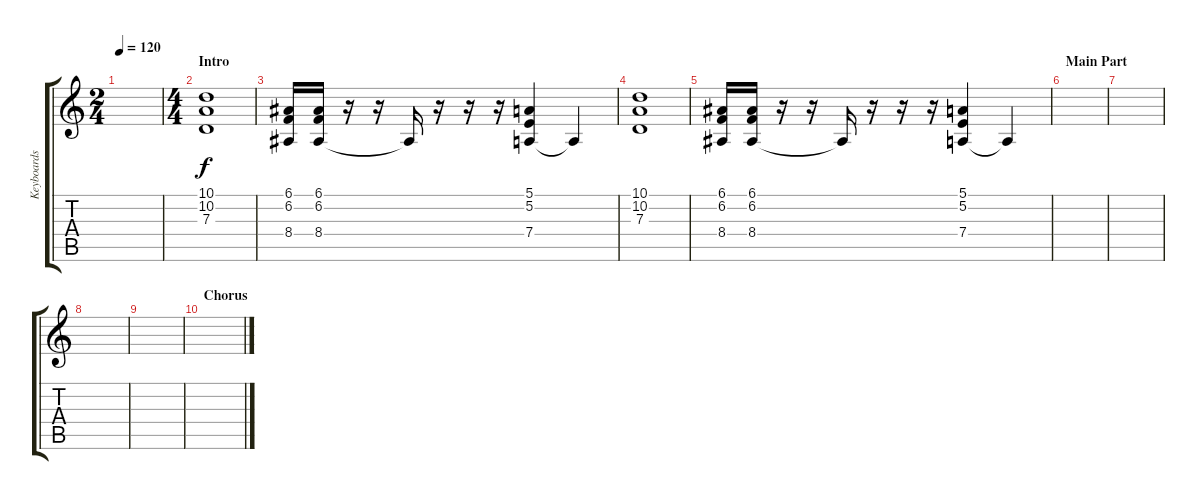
\track ("Keyboards" "Keyboards") {instrument choiraahs}
\staff {score tabs}
\tuning (E4 B3 G3 D3 A2 E2) {hide}
\ts (2 4)
\tempo 120
\clef g2
\ks c
|
\ts (4 4)
\section ("" "Intro")
(10.1 10.2 7.3).1{instrument orchestrahit} |
(6.1 6.2 8.4).16 (6.1 6.2 8.4).16 r.16 r.16 8.4{t}.16 r.16 r.16 r.16 (5.1 5.2 7.4).4 7.4{t}.4 |
(10.1 10.2 7.3).1 |
(6.1 6.2 8.4).16 (6.1 6.2 8.4).16 r.16 r.16 8.4{t}.16 r.16 r.16 r.16 (5.1 5.2 7.4).4 7.4{t}.4 |
\section ("" "Main Part")
|
|
|
|
\section ("" "Chorus ")
